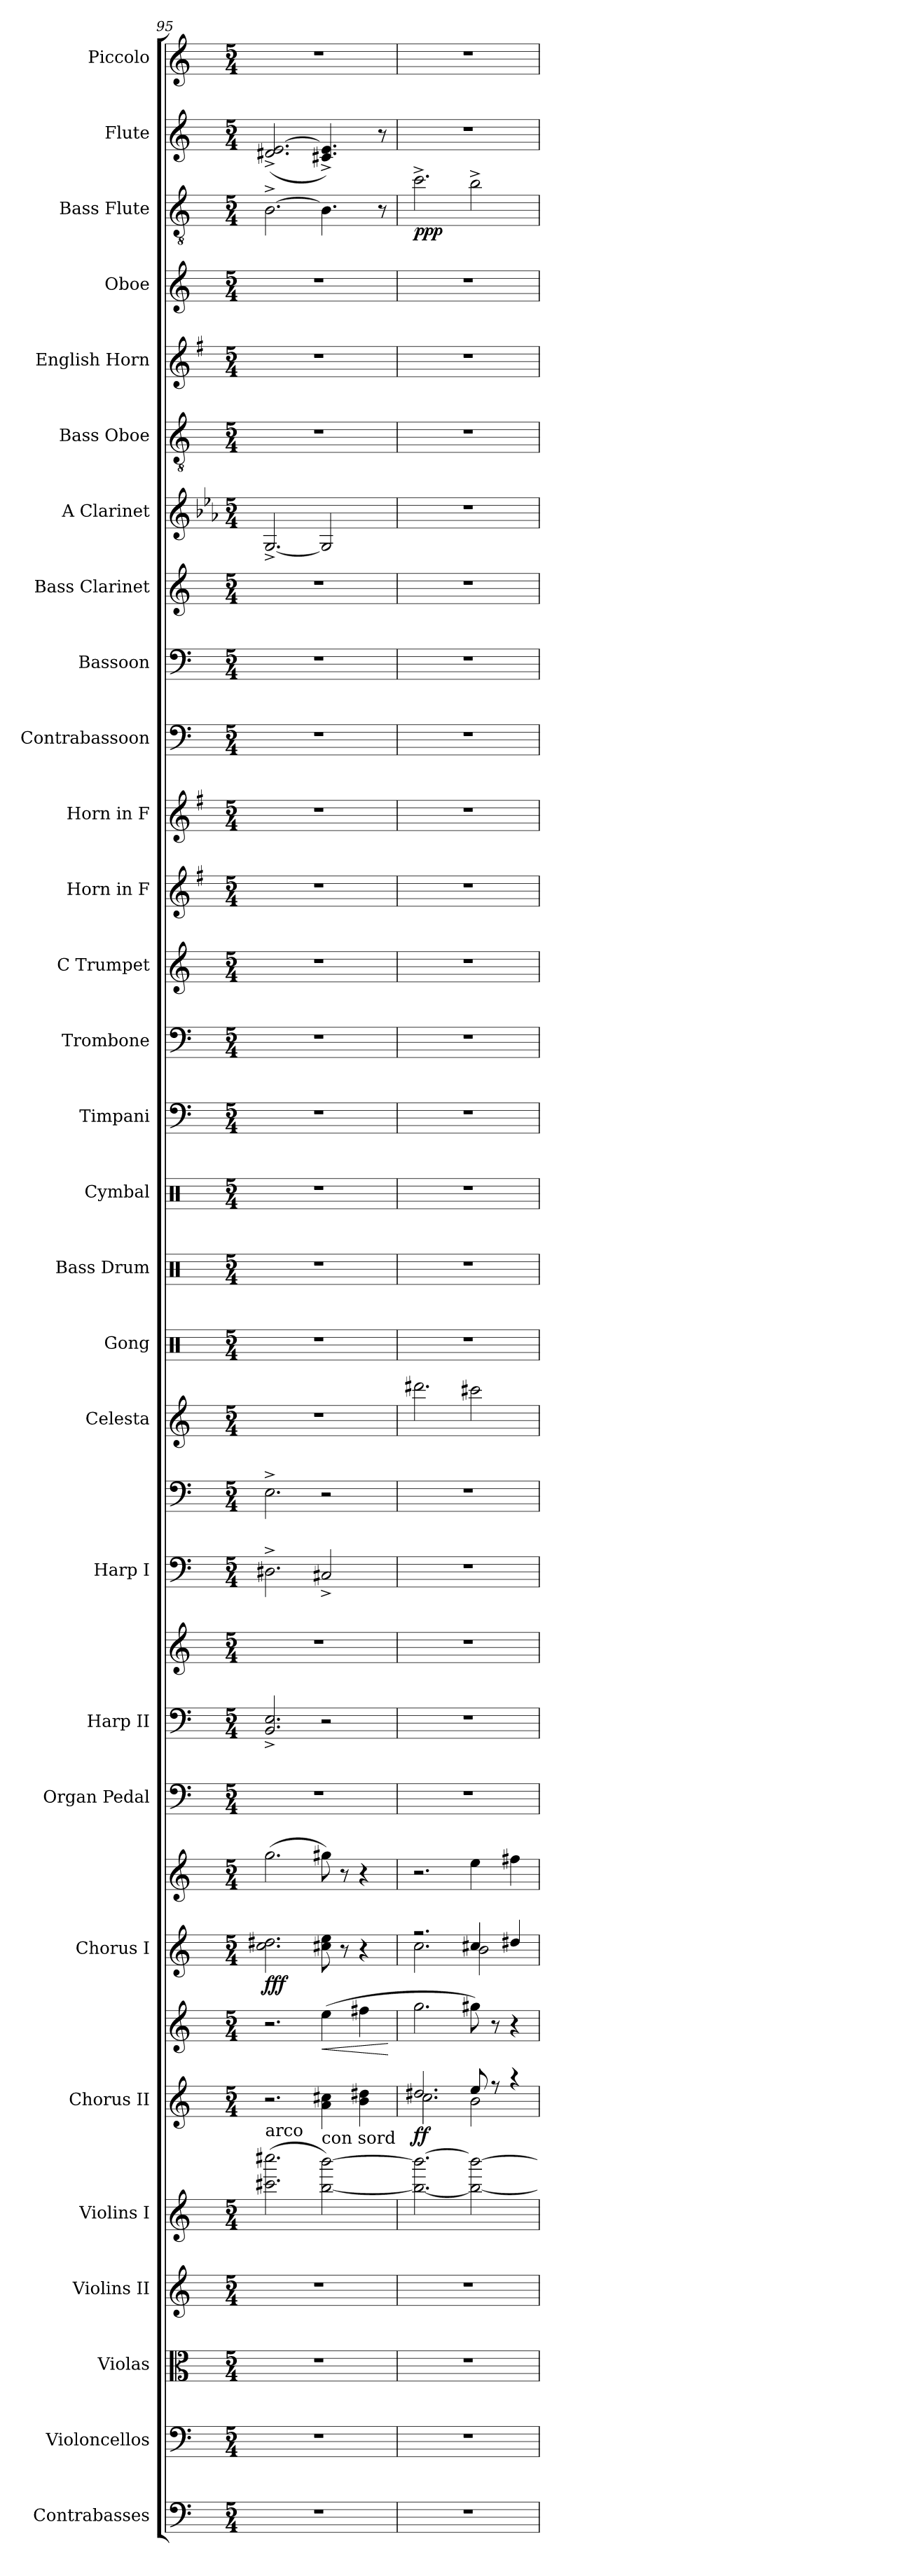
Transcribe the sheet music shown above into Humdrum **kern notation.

**kern	**kern	**kern	**kern	**kern	**kern	**kern	**dynam	**kern	**kern	**dynam	**kern	**kern	**kern	**kern	**kern	**kern	**kern	**kern	**kern	**kern	**kern	**kern	**kern	**kern	**kern	**kern	**kern	**kern	**kern	**kern	**kern	**kern	**dynam	**kern	**kern
*part29	*part28	*part27	*part26	*part25	*part24	*part24	*part24	*part23	*part23	*part23	*part22	*part21	*part21	*part20	*part20	*part19	*part18	*part17	*part16	*part15	*part14	*part13	*part12	*part11	*part10	*part9	*part8	*part7	*part6	*part5	*part4	*part3	*part3	*part2	*part1
*staff33	*staff32	*staff31	*staff30	*staff29	*staff28	*staff27	*staff27/28	*staff26	*staff25	*staff25/26	*staff24	*staff23	*staff22	*staff21	*staff20	*staff19	*staff18	*staff17	*staff16	*staff15	*staff14	*staff13	*staff12	*staff11	*staff10	*staff9	*staff8	*staff7	*staff6	*staff5	*staff4	*staff3	*staff3	*staff2	*staff1
*I"Contrabasses	*I"Violoncellos	*I"Violas	*I"Violins II	*I"Violins I	*I"Chorus II	*	*	*I"Chorus I	*	*	*I"Organ Pedal	*I"Harp II	*	*I"Harp I	*	*I"Celesta	*I"Gong	*I"Bass Drum	*I"Cymbal	*I"Timpani	*I"Trombone	*I"C Trumpet	*I"Horn in F	*I"Horn in F	*I"Contrabassoon	*I"Bassoon	*I"Bass Clarinet	*I"A Clarinet	*I"Bass Oboe	*I"English Horn	*I"Oboe	*I"Bass Flute	*	*I"Flute	*I"Piccolo
*I'Cbs.	*I'Vcs.	*I'Vlas.	*I'Vlns.	*I'Vlns.	*I'Chr.	*	*	*I'Chr.	*	*	*I'Org.	*I'Hrp.	*	*I'Hrp.	*	*I'Cel.	*I'Gng.	*I'B. Dr.	*I'Cym.	*I'Timp.	*I'Tbn.	*I'C Tpt.	*	*	*I'Cbsn.	*I'Bsn.	*I'B. Cl.	*I'A Cl.	*	*I'E. Hn.	*I'Ob.	*I'B. Fl.	*	*I'Fl.	*I'Picc.
*clefF4	*clefF4	*clefC3	*clefG2	*clefG2	*clefG2	*clefG2	*	*clefG2	*clefG2	*	*clefF4	*clefF4	*clefG2	*clefF4	*clefF4	*clefG2	*clefX	*clefX	*clefX	*clefF4	*clefF4	*clefG2	*clefG2	*clefG2	*clefF4	*clefF4	*clefG2	*clefG2	*clefGv2	*clefG2	*clefG2	*clefGv2	*	*clefG2	*clefG2
*ITrd7c12	*	*	*	*	*	*	*	*	*	*	*	*	*	*	*	*ITrd-7c-12	*	*	*	*	*	*	*ITrd4c7	*ITrd4c7	*ITrd7c12	*	*ITrd8c14	*ITrd2c3	*	*ITrd4c7	*	*	*	*	*ITrd-7c-12
*k[]	*k[]	*k[]	*k[]	*k[]	*k[]	*k[]	*	*k[]	*k[]	*	*k[]	*k[]	*k[]	*k[]	*k[]	*k[]	*k[]	*k[]	*k[]	*k[]	*k[]	*k[]	*k[]	*k[]	*k[]	*k[]	*k[]	*k[]	*k[]	*k[]	*k[]	*k[]	*	*k[]	*k[]
*M5/4	*M5/4	*M5/4	*M5/4	*M5/4	*M5/4	*M5/4	*	*M5/4	*M5/4	*	*M5/4	*M5/4	*M5/4	*M5/4	*M5/4	*M5/4	*M5/4	*M5/4	*M5/4	*M5/4	*M5/4	*M5/4	*M5/4	*M5/4	*M5/4	*M5/4	*M5/4	*M5/4	*M5/4	*M5/4	*M5/4	*M5/4	*	*M5/4	*M5/4
=95	=95	=95	=95	=95	=95	=95	=95	=95	=95	=95	=95	=95	=95	=95	=95	=95	=95	=95	=95	=95	=95	=95	=95	=95	=95	=95	=95	=95	=95	=95	=95	=95	=95	=95	=95
!	!	!	!	!LO:TX:a:t=arco	!	!	!	!	!	!	!	!	!	!	!	!	!	!	!	!	!	!	!	!	!	!	!	!	!	!	!	!	!	!	!
!	!	!	!	!	!	!	!	!	!	!LO:DY:b=2	!	!	!	!	!	!	!	!	!	!	!	!	!	!	!	!	!	!	!	!	!	!	!	!	!
!	!	!	!	!	!	!	!	!	!	!LO:DY:n=1:b=2	!	!	!	!	!	!	!	!	!	!	!	!	!	!	!	!	!	!	!	!	!	!	!	!	!
!	!	!	!	!	!	!	!	!	!	!LO:DY:n=2:b	!	!	!	!	!	!	!	!	!	!	!	!	!	!	!	!	!	!	!	!	!	!	!	!	!
4%5r	4%5r	4%5r	4%5r	(2.ccc#X\ 2.cccc#X\	2.r	2.r	.	2.cc\ 2.dd#X\	(2.gg\	f f f	4%5r	2.BB/^ 2.E/^	4%5r	2.D#X^\	2.E^\	4%5r	4%5r	4%5r	4%5r	4%5r	4%5r	4%5r	4%5r	4%5r	4%5r	4%5r	4%5r	[2.E^/	4%5r	4%5r	4%5r	[2.B^\	.	(2.d#X/^ [2.e/^	4%5r
!	!	!	!	!LO:TX:a:t=con sord	!	!	!	!	!	!	!	!	!	!	!	!	!	!	!	!	!	!	!	!	!	!	!	!	!	!	!	!	!	!	!
!	!	!	!	!	!	!	!LO:HP:b	!	!	!	!	!	!	!	!	!	!	!	!	!	!	!	!	!	!	!	!	!	!	!	!	!	!	!	!
.	.	.	.	[2bb\ [2bbb\)	4a\ 4cc#X\	(4ee\	<	8cc#X\ 8ee\	8gg#X\)	.	.	2r	.	2C#X^/	2r	.	.	.	.	.	.	.	.	.	.	.	.	2E/]	.	.	.	4.B\]	.	4.c#X/^ 4.e/]^)	.
.	.	.	.	.	.	.	.	8r	8r	.	.	.	.	.	.	.	.	.	.	.	.	.	.	.	.	.	.	.	.	.	.	.	.	.	.
.	.	.	.	.	4b\ 4dd#X\	4ff#X\	.	4r	4r	.	.	.	.	.	.	.	.	.	.	.	.	.	.	.	.	.	.	.	.	.	.	.	.	.	.
.	.	.	.	.	.	.	.	.	.	.	.	.	.	.	.	.	.	.	.	.	.	.	.	.	.	.	.	.	.	.	.	8r	.	8r	.
.	.	.	.	.	.	.	[	.	.	.	.	.	.	.	.	.	.	.	.	.	.	.	.	.	.	.	.	.	.	.	.	.	.	.	.
=96	=96	=96	=96	=96	=96	=96	=96	=96	=96	=96	=96	=96	=96	=96	=96	=96	=96	=96	=96	=96	=96	=96	=96	=96	=96	=96	=96	=96	=96	=96	=96	=96	=96	=96	=96
*	*	*	*	*	*^	*	*	*^	*	*	*	*	*	*	*	*	*	*	*	*	*	*	*	*	*	*	*	*	*	*	*	*	*	*	*
!	!	!	!	!	!	!	!	!LO:DY:b=2	!	!	!	!	!	!	!	!	!	!	!	!	!	!	!	!	!	!	!	!	!	!	!	!	!	!	!	!	!
!	!	!	!	!	!	!	!	!LO:DY:n=1:b	!	!	!	!	!	!	!	!	!	!	!	!	!	!	!	!	!	!	!	!	!	!	!	!	!	!	!LO:DY:b	!	!
4%5r	4%5r	4%5r	4%5r	2.bb\_ 2.bbb\_	2.dd#X/	2.cc\	2.gg\	f f	2.r	2.cc\	2.r	.	4%5r	4%5r	4%5r	4%5r	4%5r	2.dddd#X\	4%5r	4%5r	4%5r	4%5r	4%5r	4%5r	4%5r	4%5r	4%5r	4%5r	4%5r	4%5r	4%5r	4%5r	4%5r	2.cc^\	ppp	4%5r	4%5r
.	.	.	.	2bb\_ 2bbb\_	8ee/	2b\	8gg#X\)	.	4cc#X/	2b\	4ee\	.	.	.	.	.	.	2cccc#X\	.	.	.	.	.	.	.	.	.	.	.	.	.	.	.	2b^\	.	.	.
.	.	.	.	.	8r	.	8r	.	.	.	.	.	.	.	.	.	.	.	.	.	.	.	.	.	.	.	.	.	.	.	.	.	.	.	.	.	.
.	.	.	.	.	4r	.	4r	.	4dd#X/	.	4ff#X\	.	.	.	.	.	.	.	.	.	.	.	.	.	.	.	.	.	.	.	.	.	.	.	.	.	.
*	*	*	*	*	*v	*v	*	*	*v	*v	*	*	*	*	*	*	*	*	*	*	*	*	*	*	*	*	*	*	*	*	*	*	*	*	*	*	*
=	=	=	=	=	=	=	=	=	=	=	=	=	=	=	=	=	=	=	=	=	=	=	=	=	=	=	=	=	=	=	=	=	=	=	=
*-	*-	*-	*-	*-	*-	*-	*-	*-	*-	*-	*-	*-	*-	*-	*-	*-	*-	*-	*-	*-	*-	*-	*-	*-	*-	*-	*-	*-	*-	*-	*-	*-	*-	*-	*-
